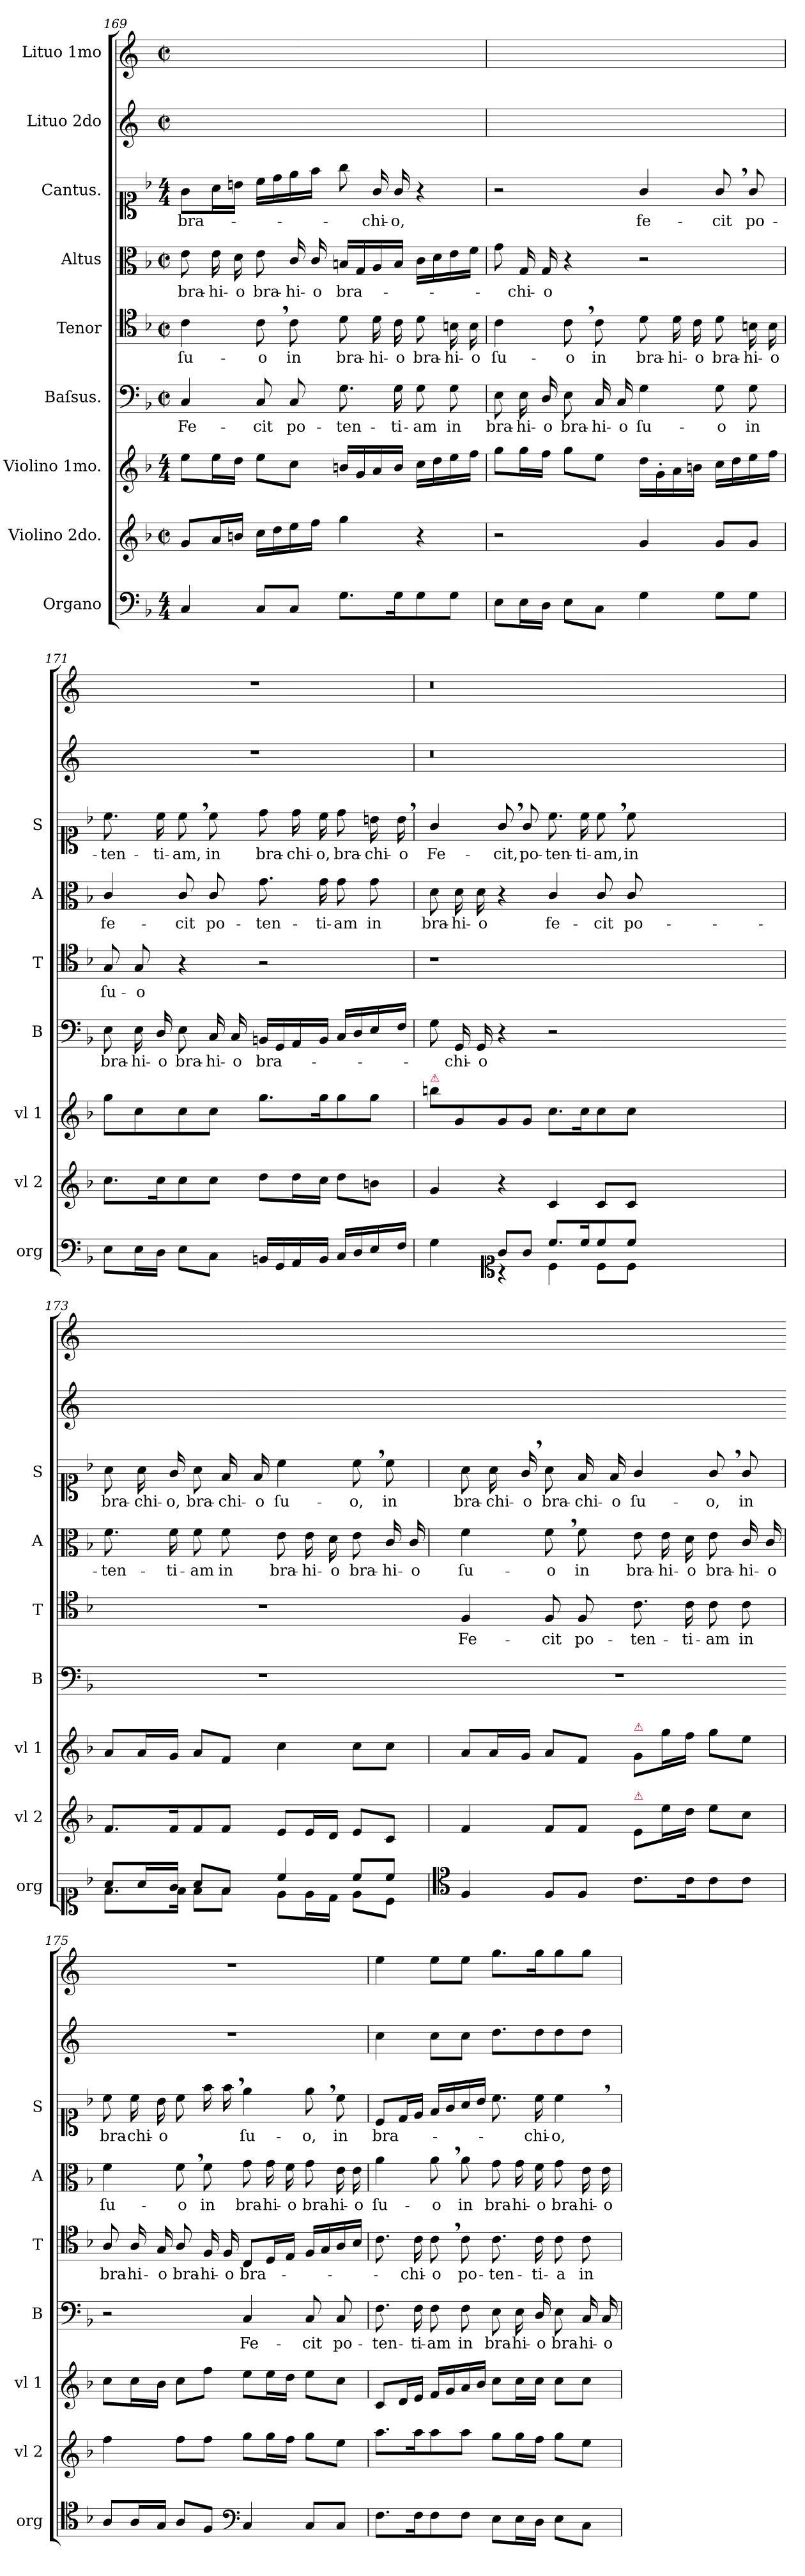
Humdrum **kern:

**kern	**kern	**kern	**kern	**text	**kern	**text	**kern	**text	**kern	**text	**kern	**kern
*part9	*part8	*part7	*part6	*part6	*part5	*part5	*part4	*part4	*part3	*part3	*part2	*part1
*staff9	*staff8	*staff7	*staff6	*staff6	*staff5	*staff5	*staff4	*staff4	*staff3	*staff3	*staff2	*staff1
*I"Organo	*I"Violino 2do.	*I"Violino 1mo.	*I"Baſsus.	*	*I"Tenor	*	*I"Altus	*	*I"Cantus.	*	*I"Lituo 2do	*I"Lituo 1mo
*I'org	*I'vl 2	*I'vl 1	*I'B	*	*I'T	*	*I'A	*	*I'S	*	*	*
*clefF4	*clefG2	*clefG2	*clefF4	*	*clefC4	*	*clefC3	*	*clefC1	*	*clefG2	*clefG2
*	*	*	*	*	*	*	*	*	*	*	*ITrd-3c-5	*ITrd-3c-5
*k[b-]	*k[b-]	*k[b-]	*k[b-]	*	*k[b-]	*	*k[b-]	*	*k[b-]	*	*k[b-]	*k[b-]
*M4/4	*M4/4	*M4/4	*M4/4	*	*M4/4	*	*M4/4	*	*M4/4	*	*M4/4	*M4/4
*	*met(c|)	*	*met(c|)	*	*met(c|)	*	*met(c|)	*	*	*	*met(c|)	*met(c|)
=169	=169	=169	=169	=169	=169	=169	=169	=169	=169	=169	=169	=169
4C/	8g/L	8ee\L	4C/	Fe-	4c\	ſu-	8e\	bra-	8g\L	bra-	1ryy	1ryy
.	16a/L	16ee\L	.	.	.	.	16e\	-hi-	16a\L	.	.	.
.	16bn/JJ	16dd\JJ	.	.	.	.	16d\	-o	16bn\JJ	.	.	.
!	!	!	!	!	!	!	!	!LO:LY:i	!	!	!	!
8C/L	16cc\LL	8ee\L	8C/	-cit	8c,\	-o	8e\	bra-	16cc\LL	.	.	.
.	16dd\	.	.	.	.	.	.	.	16dd\	.	.	.
!	!	!	!	!	!	!	!	!LO:LY:i	!	!	!	!
8C/J	16ee\	8cc\J	8C/	po-	8c\	in	16c/	-hi-	16ee\	.	.	.
!	!	!	!	!	!	!	!	!LO:LY:i	!	!	!	!
.	16ff\JJ	.	.	.	.	.	16c/	-o	16ff\JJ	.	.	.
8.G\L	4gg\	16bn/LL	8.G\	-ten-	8d\	bra-	16Bn/LL	bra-	8gg\	.	.	.
.	.	16g/	.	.	.	.	16G/	.	.	.	.	.
.	.	16a/	.	.	16d\	-hi-	16A/	.	16g/	-chi-	.	.
16G\K	.	16b/JJ	16G\	-ti-	16c\	-o	16B/JJ	.	16g/	-o,	.	.
!	!	!	!	!	!	!LO:LY:i	!	!	!	!	!	!
8G\	4r	16cc\LL	8G\	-am	8d\	bra-	16c\LL	.	4r	.	.	.
.	.	16dd\	.	.	.	.	16d\	.	.	.	.	.
!	!	!	!	!	!	!LO:LY:i	!	!	!	!	!	!
8G\J	.	16ee\	8G\	in	16Bn\	-hi-	16e\	.	.	.	.	.
!	!	!	!	!	!	!LO:LY:i	!	!	!	!	!	!
.	.	16ff\JJ	.	.	16B\	-o	16f\JJ	.	.	.	.	.
=170	=170	=170	=170	=170	=170	=170	=170	=170	=170	=170	=170	=170
8E\L	2r	8gg\L	8E\	bra-	4c\	ſu-	8g\	.	2r	.	1ryy	1ryy
16E\L	.	16gg\L	16E\	-hi-	.	.	16G/	-chi-	.	.	.	.
16D\JJ	.	16ff\JJ	16D/	-o	.	.	16G/	-o	.	.	.	.
!	!	!	!	!LO:LY:i	!	!	!	!	!	!	!	!
8E\L	.	8gg\L	8E\	bra-	8c,\	-o	4r	.	.	.	.	.
!	!	!	!	!LO:LY:i	!	!	!	!	!	!	!	!
8C\J	.	8ee\J	16C/	-hi-	8c\	in	.	.	.	.	.	.
!	!	!	!	!LO:LY:i	!	!	!	!	!	!	!	!
.	.	.	16C/	-o	.	.	.	.	.	.	.	.
4G\	4g/	16dd\LL	4G\	ſu-	8d\	bra-	2r	.	4g/	fe-	.	.
.	.	16g'\	.	.	.	.	.	.	.	.	.	.
.	.	16a\	.	.	16d\	-hi-	.	.	.	.	.	.
.	.	16bn\JJ	.	.	16c\	-o	.	.	.	.	.	.
!	!	!	!	!	!	!LO:LY:i	!	!	!	!	!	!
8G\L	8g/L	16cc\LL	8G\	-o	8d\	bra-	.	.	8g,/	-cit	.	.
.	.	16dd\	.	.	.	.	.	.	.	.	.	.
!	!	!	!	!	!	!LO:LY:i	!	!	!	!	!	!
8G\J	8g/J	16ee\	8G\	in	16Bn\	-hi-	.	.	8g/	po-	.	.
!	!	!	!	!	!	!LO:LY:i	!	!	!	!	!	!
.	.	16ff\JJ	.	.	16B\	-o	.	.	.	.	.	.
=171	=171	=171	=171	=171	=171	=171	=171	=171	=171	=171	=171	=171
8E\L	8.cc\L	8gg\L	8E\	bra-	8G/	ſu-	4c/	fe-	8.cc\	-ten-	1r	1r
16E\L	.	8cc\	16E\	-hi-	8G/	-o	.	.	.	.	.	.
16D\JJ	16cc\K	.	16D/	-o	.	.	.	.	16cc\	-ti-	.	.
8E\L	8cc\	8cc\	8E\	bra-	4r	.	8c/	-cit	8cc,\	-am,	.	.
8C\J	8cc\J	8cc\J	16C/	-hi-	.	.	8c/	po-	8cc\	in	.	.
.	.	.	16C/	-o	.	.	.	.	.	.	.	.
16BBn/LL	8dd\L	8.gg\L	16BBn/LL	bra-	2r	.	8.g\	-ten-	8dd\	bra-	.	.
16GG/	.	.	16GG/	.	.	.	.	.	.	.	.	.
16AA/	16dd\L	.	16AA/	.	.	.	.	.	16dd\	-chi-	.	.
16BB/JJ	16cc\JJ	16gg\K	16BB/JJ	.	.	.	16g\	-ti-	16cc\	-o,	.	.
16C/LL	8dd\L	8gg\	16C/LL	.	.	.	8g\	-am	8dd\	bra-	.	.
16D/	.	.	16D/	.	.	.	.	.	.	.	.	.
16E/	8bn\J	8gg\J	16E/	.	.	.	8g\	in	16bn\	-chi-	.	.
16F/JJ	.	.	16F/JJ	.	.	.	.	.	16b,\	-o	.	.
=172	=172	=172	=172	=172	=172	=172	=172	=172	=172	=172	=172	=172
*^	*	*	*	*	*	*	*	*	*	*	*	*
!	!	!	!LO:TX:a:color=crimson:t=⚠	!	!	!	!	!	!	!	!	!	!
4G\	4ryy	4g/	8bbn\L	8G\	.	1r	.	8d\	bra-	4g/	Fe-	0.r	0.r
.	.	.	8g/	16GG/	-chi-	.	.	16d\	-hi-	.	.	.	.
.	.	.	.	16GG/	-o	.	.	16d\	-o	.	.	.	.
*clefC1	*	*	*	*	*	*	*	*	*	*	*	*	*
8g/L	4r	4r	8g/	4r	.	.	.	4r	.	8g,/	-cit,	.	.
8g/J	.	.	8g/J	.	.	.	.	.	.	8g/	po-	.	.
8.cc/L	4c\	4c/	8.cc\L	2r	.	.	.	4c/	fe-	8.cc\	-ten-	.	.
16cc/K	.	.	16cc\K	.	.	.	.	.	.	16cc\	-ti-	.	.
8cc/	8c\L	8c/L	8cc\	.	.	.	.	8c/	-cit	8cc,\	-am,	.	.
8cc/J	8c\J	8c/J	8cc\J	.	.	.	.	8c/	po-	8cc\	in	.	.
0ryy	0ryy	0ryy	0ryy	0ryy	.	0ryy	.	0ryy	.	0ryy	.	.	.
=173	=173	=173	=173	=173-	=173	=173	=173	=173	=173	=173	=173	=173	=173
8a/L	8.f\L	8.f/L	8a/L	1r	.	1r	.	8.f\	-ten-	8a\	bra-	1ryy	1ryy
16a/L	.	.	16a/L	.	.	.	.	.	.	16a\	-chi-	.	.
16g/JJ	16f\Jk	16f/K	16g/JJ	.	.	.	.	16f\	-ti-	16g/	-o,	.	.
8a/L	8f\L	8f/	8a/L	.	.	.	.	8f\	-am	8a\	bra-	.	.
8f/J	8f\J	8f/J	8f/J	.	.	.	.	8f\	in	16f/	-chi-	.	.
.	.	.	.	.	.	.	.	.	.	16f/	-o	.	.
4cc/	8e\L	8e/L	4cc\	.	.	.	.	8e\	bra-	4cc\	ſu-	.	.
.	16e\L	16e/L	.	.	.	.	.	16e\	-hi-	.	.	.	.
.	16d\JJ	16d/JJ	.	.	.	.	.	16d\	-o	.	.	.	.
8cc/L	8e\L	8e/L	8cc\L	.	.	.	.	8e\	bra-	8cc,\	-o,	.	.
8cc/J	8c\J	8c/J	8cc\J	.	.	.	.	16c/	-hi-	8cc\	in	.	.
.	.	.	.	.	.	.	.	16c/	-o	.	.	.	.
*v	*v	*	*	*	*	*	*	*	*	*	*	*	*
=174	=174	=174	=174	=174	=174-	=174	=174	=174	=174	=174	=174	=174
*clefC4	*	*	*	*	*	*	*	*	*	*	*	*
4F/	4f/	8a/L	1r	.	4F/	Fe-	4f\	ſu-	8a\	bra-	1ryy	1ryy
.	.	16a/L	.	.	.	.	.	.	16a\	-chi-	.	.
.	.	16g/JJ	.	.	.	.	.	.	16g,/	-o	.	.
!	!	!	!	!	!	!	!	!	!	!LO:LY:i	!	!
8F/L	8f/L	8a/L	.	.	8F/	-cit	8f,\	-o	8a\	bra-	.	.
!	!	!	!	!	!	!	!	!	!	!LO:LY:i	!	!
8F/J	8f/J	8f/J	.	.	8F/	po-	8f\	in	16f/	-chi-	.	.
!	!	!	!	!	!	!	!	!	!	!LO:LY:i	!	!
.	.	.	.	.	.	.	.	.	16f/	-o	.	.
!	!	!LO:TX:a:color=crimson:t=⚠	!	!	!	!	!	!	!	!	!	!
!	!LO:TX:a:color=crimson:t=⚠	!	!	!	!	!	!	!	!	!	!	!
8.c\L	8e/L	8g/L	.	.	8.c\	-ten-	8e\	bra-	4g/	ſu-	.	.
.	16ee\L	16gg\L	.	.	.	.	16e\	-hi-	.	.	.	.
16c\K	16dd\JJ	16ff\JJ	.	.	16c\	-ti-	16d\	-o	.	.	.	.
8c\	8ee\L	8gg\L	.	.	8c\	-am	8e\	bra-	8g,/	-o,	.	.
8c\J	8cc\J	8ee\J	.	.	8c\	in	16c/	-hi-	8g/	in	.	.
.	.	.	.	.	.	.	16c/	-o	.	.	.	.
=175	=175	=175	=175-	=175	=175	=175	=175	=175	=175	=175	=175	=175
8A/L	4ff\	8cc\L	2r	.	8A/	bra-	4f\	ſu-	8cc\	bra-	1r	1r
16A/L	.	16cc\L	.	.	16A/	-hi-	.	.	16cc\	-chi-	.	.
16G/JJ	.	16b-\JJ	.	.	16G/	-o	.	.	16b-\	-o	.	.
8A/L	8ff\L	8cc\L	.	.	8A/	bra-	8f,\	-o	8cc\	.	.	.
8F/J	8ff\J	8ff\J	.	.	16F/	-hi-	8f\	in	16ff\	.	.	.
.	.	.	.	.	16F/	-o	.	.	16ff,\	.	.	.
*clefF4	*	*	*	*	*	*	*	*	*	*	*	*
4C/	8gg\L	8ee\L	4C/	Fe-	8C/L	bra-	8g\	bra-	4ee\	ſu-	.	.
.	16gg\L	16ee\L	.	.	16D/L	.	16g\	-hi-	.	.	.	.
.	16ff\JJ	16dd\JJ	.	.	16E/JJ	.	16f\	-o	.	.	.	.
!	!	!	!	!	!	!	!	!LO:LY:i	!	!	!	!
8C/L	8gg\L	8ee\L	8C/	-cit	16F/LL	.	8g\	bra-	8ee,\	-o,	.	.
.	.	.	.	.	16G/	.	.	.	.	.	.	.
!	!	!	!	!	!	!	!	!LO:LY:i	!	!	!	!
8C/J	8ee\J	8cc\J	8C/	po-	16A/	.	16e\	-hi-	8cc\	in	.	.
!	!	!	!	!	!	!	!	!LO:LY:i	!	!	!	!
.	.	.	.	.	16B-/JJ	.	16e\	-o	.	.	.	.
=176	=176	=176	=176	=176	=176	=176	=176	=176	=176	=176	=176	=176
8.F\L	8.aa\L	8c/L	8.F\	-ten-	8.c\	.	4a\	ſu-	8c/L	bra-	4ff\	4aa\
.	.	16d/L	.	.	.	.	.	.	16d/L	.	.	.
16F\K	16aa\K	16e/JJ	16F\	-ti-	16c\	-chi-	.	.	16e/JJ	.	.	.
8F\	8aa\	16f/LL	8F\	-am	8c,\	-o	8a,\	-o	16f/LL	.	8ff\L	8aa\L
.	.	16g/	.	.	.	.	.	.	16g/	.	.	.
8F\J	8aa\J	16a/	8F\	in	8c\	po-	8a\	in	16a/	.	8ff\J	8aa\J
.	.	16b-/JJ	.	.	.	.	.	.	16b-/JJ	.	.	.
8E\L	8gg\L	8cc\L	8E\	bra-	8.c\	-ten-	8g\	bra-	8.cc\	.	8.gg\L	8.ccc\L
16E\L	16gg\L	16cc\L	16E\	-hi-	.	.	16g\	-hi-	.	.	.	.
!	!	!	!	!	!	!	!	!	!	!	!LO:N:vis=8	!
16D\JJ	16ff\JJ	16cc\JJ	16D/	-o	16c\	-ti-	16f\	-o	16cc\	-chi-	16gg\	16ccc\K
8E\L	8gg\L	8cc\L	8E\	bra-	8c\	-a	8g\	bra-	4cc,\	-o,	8gg\	8ccc\
8C\J	8ee\J	8cc\J	16C/	-hi-	8c\	in	16e\	-hi-	.	.	8gg\J	8ccc\J
.	.	.	16C/	-o	.	.	16e\	-o	.	.	.	.
=	=	=	=	=	=	=	=	=	=	=	=	=
*-	*-	*-	*-	*-	*-	*-	*-	*-	*-	*-	*-	*-
